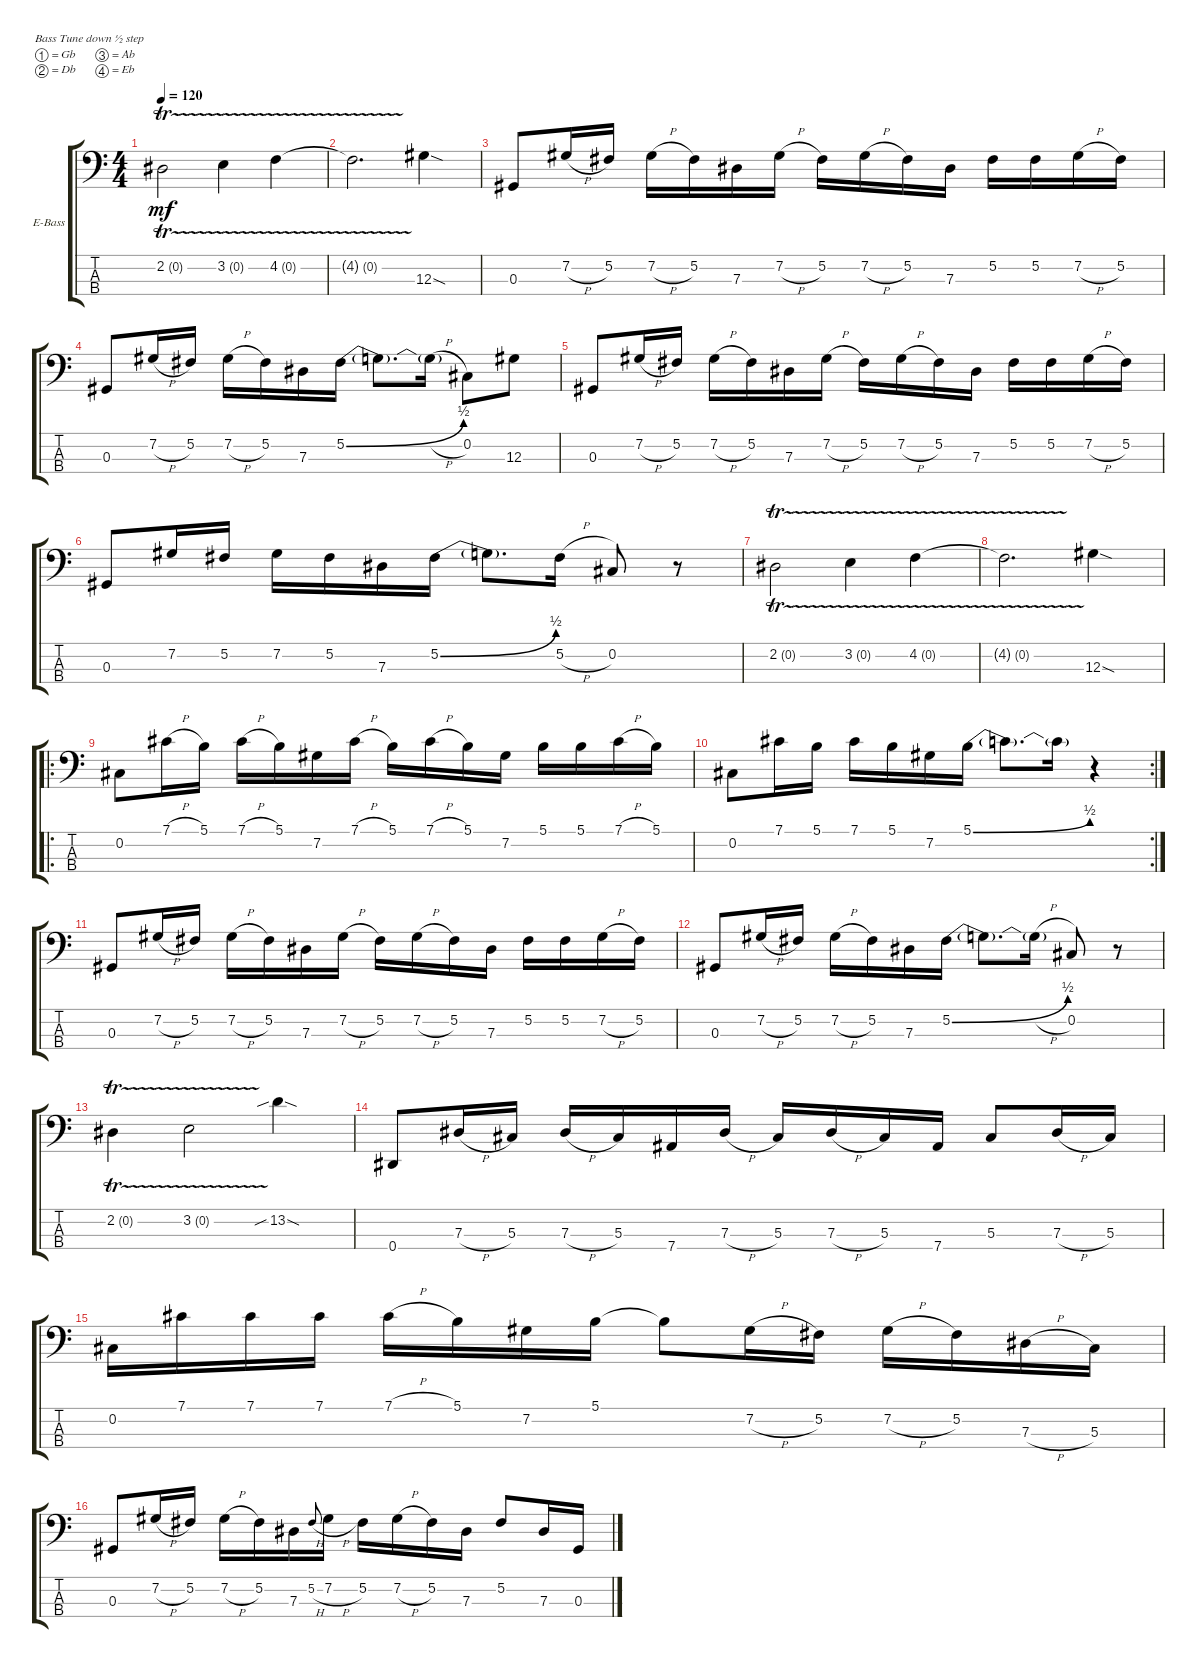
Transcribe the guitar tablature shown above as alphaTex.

\defaultSystemsLayout 4
\bracketExtendMode groupsimilarinstruments
\firstSystemTrackNameOrientation horizontal
\otherSystemsTrackNameOrientation horizontal
\track ("Electric Bass" "E-Bass") {solo instrument electricbassfinger}
\staff {score tabs}
\tuning (Gb2 Db2 Ab1 Eb1)
\ts (4 4)
\tempo 120
\clef f4
\ks c
2.2{tr (0 16)}.2{dy mf instrument electricbassfinger} 3.2{tr (0 16)}.4 4.2{tr (0 16)}.4 |
4.2{tr (0 16) t}.2{d} 12.3{sod}.4 |
0.3.8 7.2{h}.16 5.2.16 7.2{h}.16 5.2.16 7.3.16 7.2{h}.16 5.2.16 7.2{h}.16 5.2.16 7.3.16 5.2.16 5.2.16 7.2{h}.16 5.2.16 |
0.3.8 7.2{h}.16 5.2.16 7.2{h}.16 5.2.16 7.3.16 5.2{be (bend 0 0 20.4 2)}.16 5.2{t}.8{d} 5.2{h t}.16 0.2.8 12.3.8 |
0.3.8 7.2{h}.16 5.2.16 7.2{h}.16 5.2.16 7.3.16 7.2{h}.16 5.2.16 7.2{h}.16 5.2.16 7.3.16 5.2.16 5.2.16 7.2{h}.16 5.2.16 |
0.3.8 7.2.16 5.2.16 7.2.16 5.2.16 7.3.16 5.2{be (bend 0 0 22.2 2)}.16 5.2{t}.8{d} 5.2{h}.16 0.2.8 r.8 |
2.2{tr (0 16)}.2 3.2{tr (0 16)}.4 4.2{tr (0 16)}.4 |
4.2{tr (0 16) t}.2{d} 12.3{sod}.4 |
\ro
0.2.8 7.1{h}.16 5.1.16 7.1{h}.16 5.1.16 7.2.16 7.1{h}.16 5.1.16 7.1{h}.16 5.1.16 7.2.16 5.1.16 5.1.16 7.1{h}.16 5.1.16 |
\rc 2
0.2.8 7.1.16 5.1.16 7.1.16 5.1.16 7.2.16 5.1{be (bend 0 0 24.599999999999998 2)}.16 5.1{t}.8{d} 5.1{t}.16 r.4 |
0.3.8 7.2{h}.16 5.2.16 7.2{h}.16 5.2.16 7.3.16 7.2{h}.16 5.2.16 7.2{h}.16 5.2.16 7.3.16 5.2.16 5.2.16 7.2{h}.16 5.2.16 |
0.3.8 7.2{h}.16 5.2.16 7.2{h}.16 5.2.16 7.3.16 5.2{be (bend 0 0 20.4 2)}.16 5.2{t}.8{d} 5.2{h t}.16 0.2.8 r.8 |
2.2{tr (0 16)}.4 3.2{tr (0 16)}.2 13.2{sib sod}.4 |
0.4.8 7.3{h}.16 5.3.16 7.3{h}.16 5.3.16 7.4.16 7.3{h}.16 5.3.16 7.3{h}.16 5.3.16 7.4.16 5.3.8 7.3{h}.16 5.3.16 |
0.2.16 7.1.16 7.1.16 7.1.16 7.1{h}.16 5.1.16 7.2.16 5.1.16 5.1{t}.8 7.2{h}.16 5.2.16 7.2{h}.16 5.2.16 7.3{h}.16 5.3.16 |
0.3.8 7.2{h}.16 5.2.16 7.2{h}.16 5.2.16 7.3.16 5.2{h}.8{gr onbeat} 7.2{h}.16 5.2.16 7.2{h}.16 5.2.16 7.3.16 5.2.8 7.3.16 0.3.16
